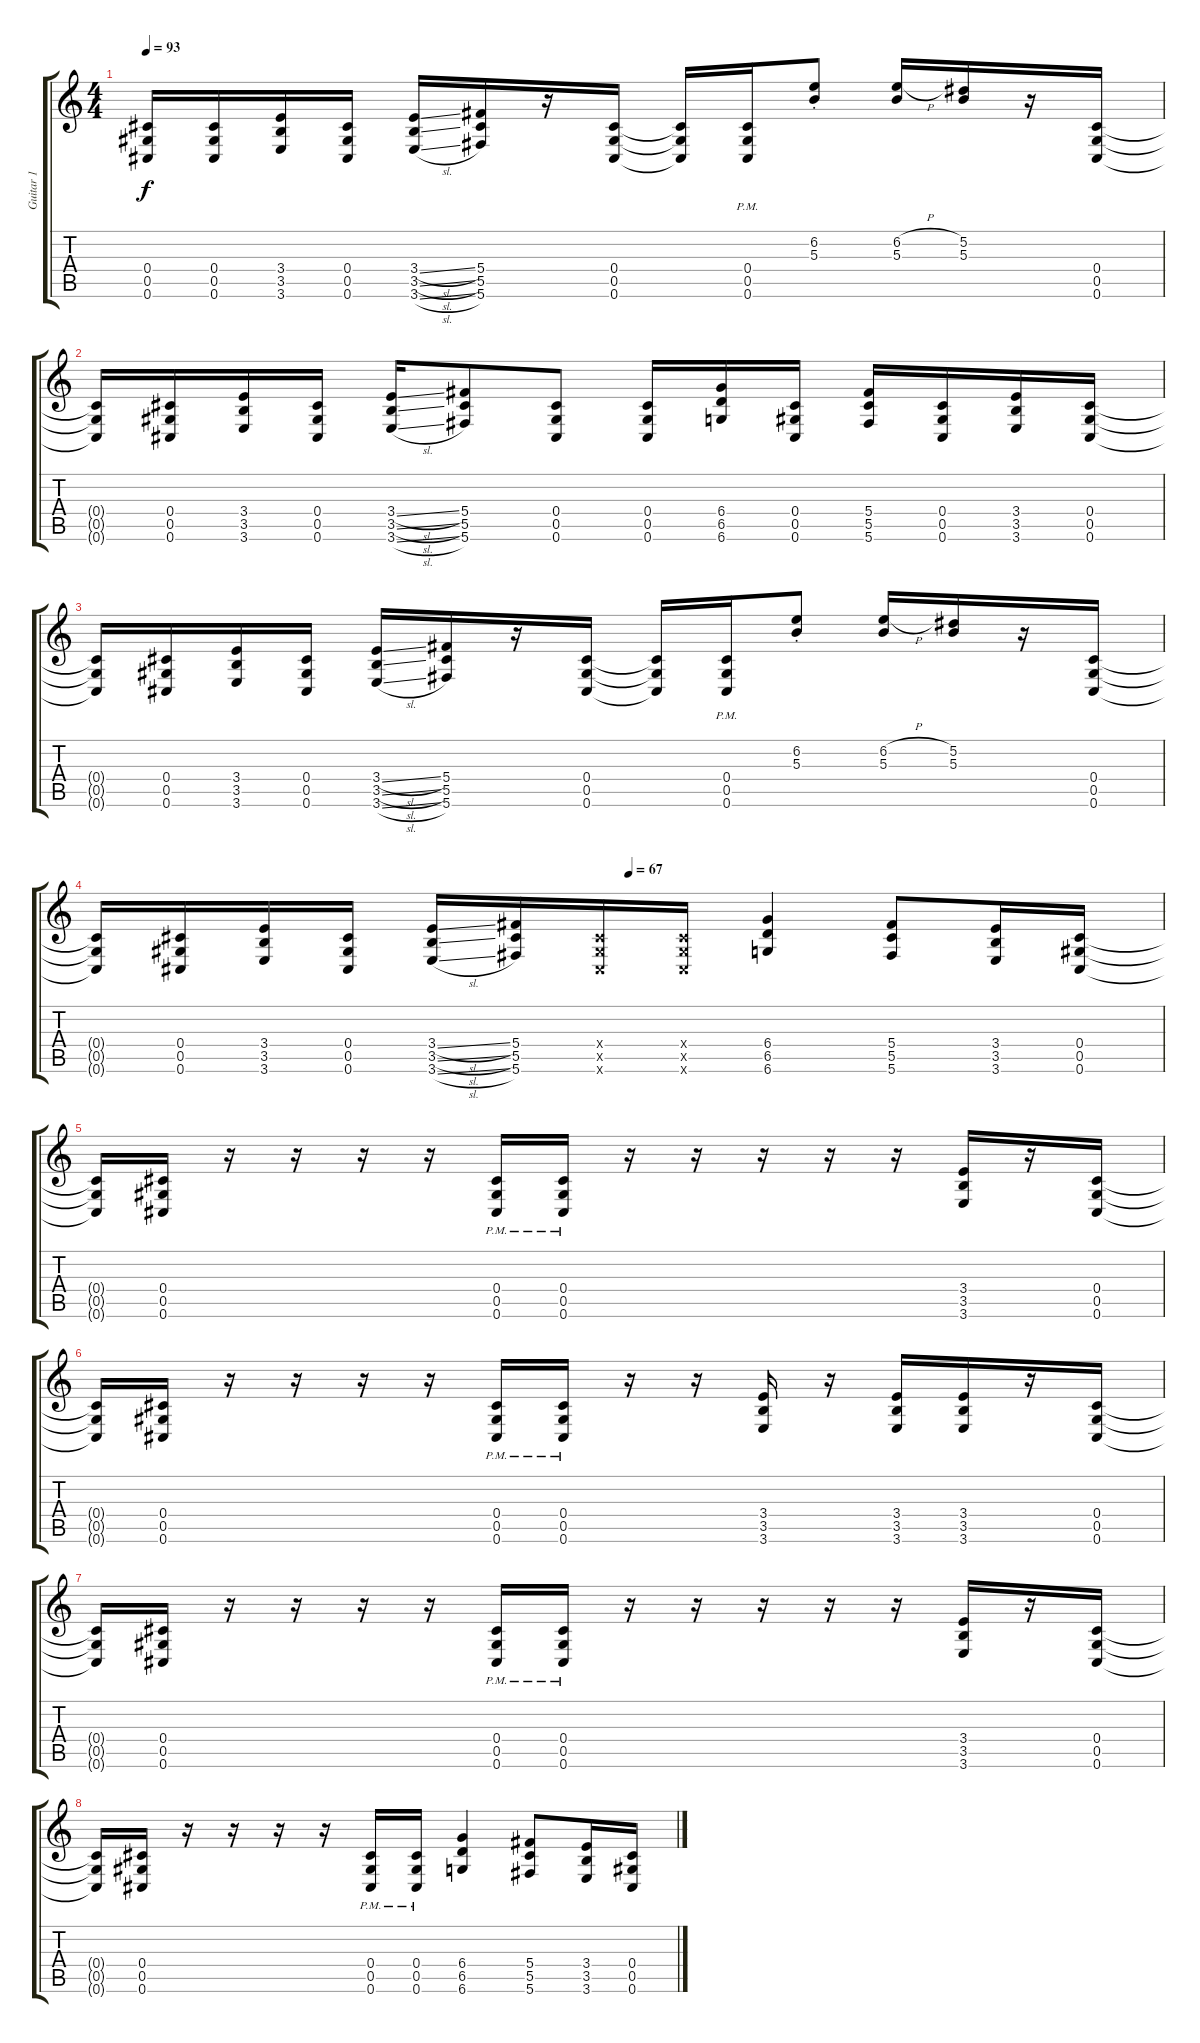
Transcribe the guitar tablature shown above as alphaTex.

\track ("Guitar 1" "Guitar 1") {instrument overdrivenguitar}
\staff {score tabs}
\tuning (Eb4 Bb3 Gb3 Db3 Ab2 Db2) {hide}
\ts (4 4)
\tempo 93
\clef g2
\ks c
(0.4{t} 0.5{t} 0.6{t}).16{dy f} (0.4 0.5 0.6).16 (3.4 3.5 3.6).16 (0.4 0.5 0.6).16 (3.4{sl} 3.5{sl} 3.6{sl}).16 (5.4 5.5 5.6).16 r.16 (0.4 0.5 0.6).16 (0.4{t} 0.5{t} 0.6{t}).16 (0.4{pm} 0.5{pm} 0.6{pm}).16 (6.2{st} 5.3{st}).8 (6.2{h} 5.3).16 (5.2 5.3).16 r.16 (0.4 0.5 0.6).16 |
(0.4{t} 0.5{t} 0.6{t}).16 (0.4 0.5 0.6).16 (3.4 3.5 3.6).16 (0.4 0.5 0.6).16 (3.4{sl} 3.5{sl} 3.6{sl}).16 (5.4 5.5 5.6).8 (0.4 0.5 0.6).8 (0.4 0.5 0.6).16 (6.4 6.5 6.6).16 (0.4 0.5 0.6).16 (5.4 5.5 5.6).16 (0.4 0.5 0.6).16 (3.4 3.5 3.6).16 (0.4 0.5 0.6).16 |
(0.4{t} 0.5{t} 0.6{t}).16 (0.4 0.5 0.6).16 (3.4 3.5 3.6).16 (0.4 0.5 0.6).16 (3.4{sl} 3.5{sl} 3.6{sl}).16 (5.4 5.5 5.6).16 r.16 (0.4 0.5 0.6).16 (0.4{t} 0.5{t} 0.6{t}).16 (0.4{pm} 0.5{pm} 0.6{pm}).16 (6.2{st} 5.3{st}).8 (6.2{h} 5.3).16 (5.2 5.3).16 r.16 (0.4 0.5 0.6).16 |
\tempo (67 0.5)
(0.4{t} 0.5{t} 0.6{t}).16 (0.4 0.5 0.6).16 (3.4 3.5 3.6).16 (0.4 0.5 0.6).16 (3.4{sl} 3.5{sl} 3.6{sl}).16 (5.4 5.5 5.6).16 (0.4{x} 0.5{x} 0.6{x}).16 (0.4{x} 0.5{x} 0.6{x}).16 (6.4 6.5 6.6).4 (5.4 5.5 5.6).8 (3.4 3.5 3.6).16 (0.4 0.5 0.6).16 |
(0.4{t} 0.5{t} 0.6{t}).16 (0.4 0.5 0.6).16 r.16 r.16 r.16 r.16 (0.4{pm} 0.5{pm} 0.6{pm}).16 (0.4{pm} 0.5{pm} 0.6{pm}).16 r.16 r.16 r.16 r.16 r.16 (3.4 3.5 3.6).16 r.16 (0.4 0.5 0.6).16 |
(0.4{t} 0.5{t} 0.6{t}).16 (0.4 0.5 0.6).16 r.16 r.16 r.16 r.16 (0.4{pm} 0.5{pm} 0.6{pm}).16 (0.4{pm} 0.5{pm} 0.6{pm}).16 r.16 r.16 (3.4 3.5 3.6).16 r.16 (3.4 3.5 3.6).16 (3.4 3.5 3.6).16 r.16 (0.4 0.5 0.6).16 |
(0.4{t} 0.5{t} 0.6{t}).16 (0.4 0.5 0.6).16 r.16 r.16 r.16 r.16 (0.4{pm} 0.5{pm} 0.6{pm}).16 (0.4{pm} 0.5{pm} 0.6{pm}).16 r.16 r.16 r.16 r.16 r.16 (3.4 3.5 3.6).16 r.16 (0.4 0.5 0.6).16 |
(0.4{t} 0.5{t} 0.6{t}).16 (0.4 0.5 0.6).16 r.16 r.16 r.16 r.16 (0.4{pm} 0.5{pm} 0.6{pm}).16 (0.4{pm} 0.5{pm} 0.6{pm}).16 (6.4 6.5 6.6).4 (5.4 5.5 5.6).8 (3.4 3.5 3.6).16 (0.4 0.5 0.6).16
